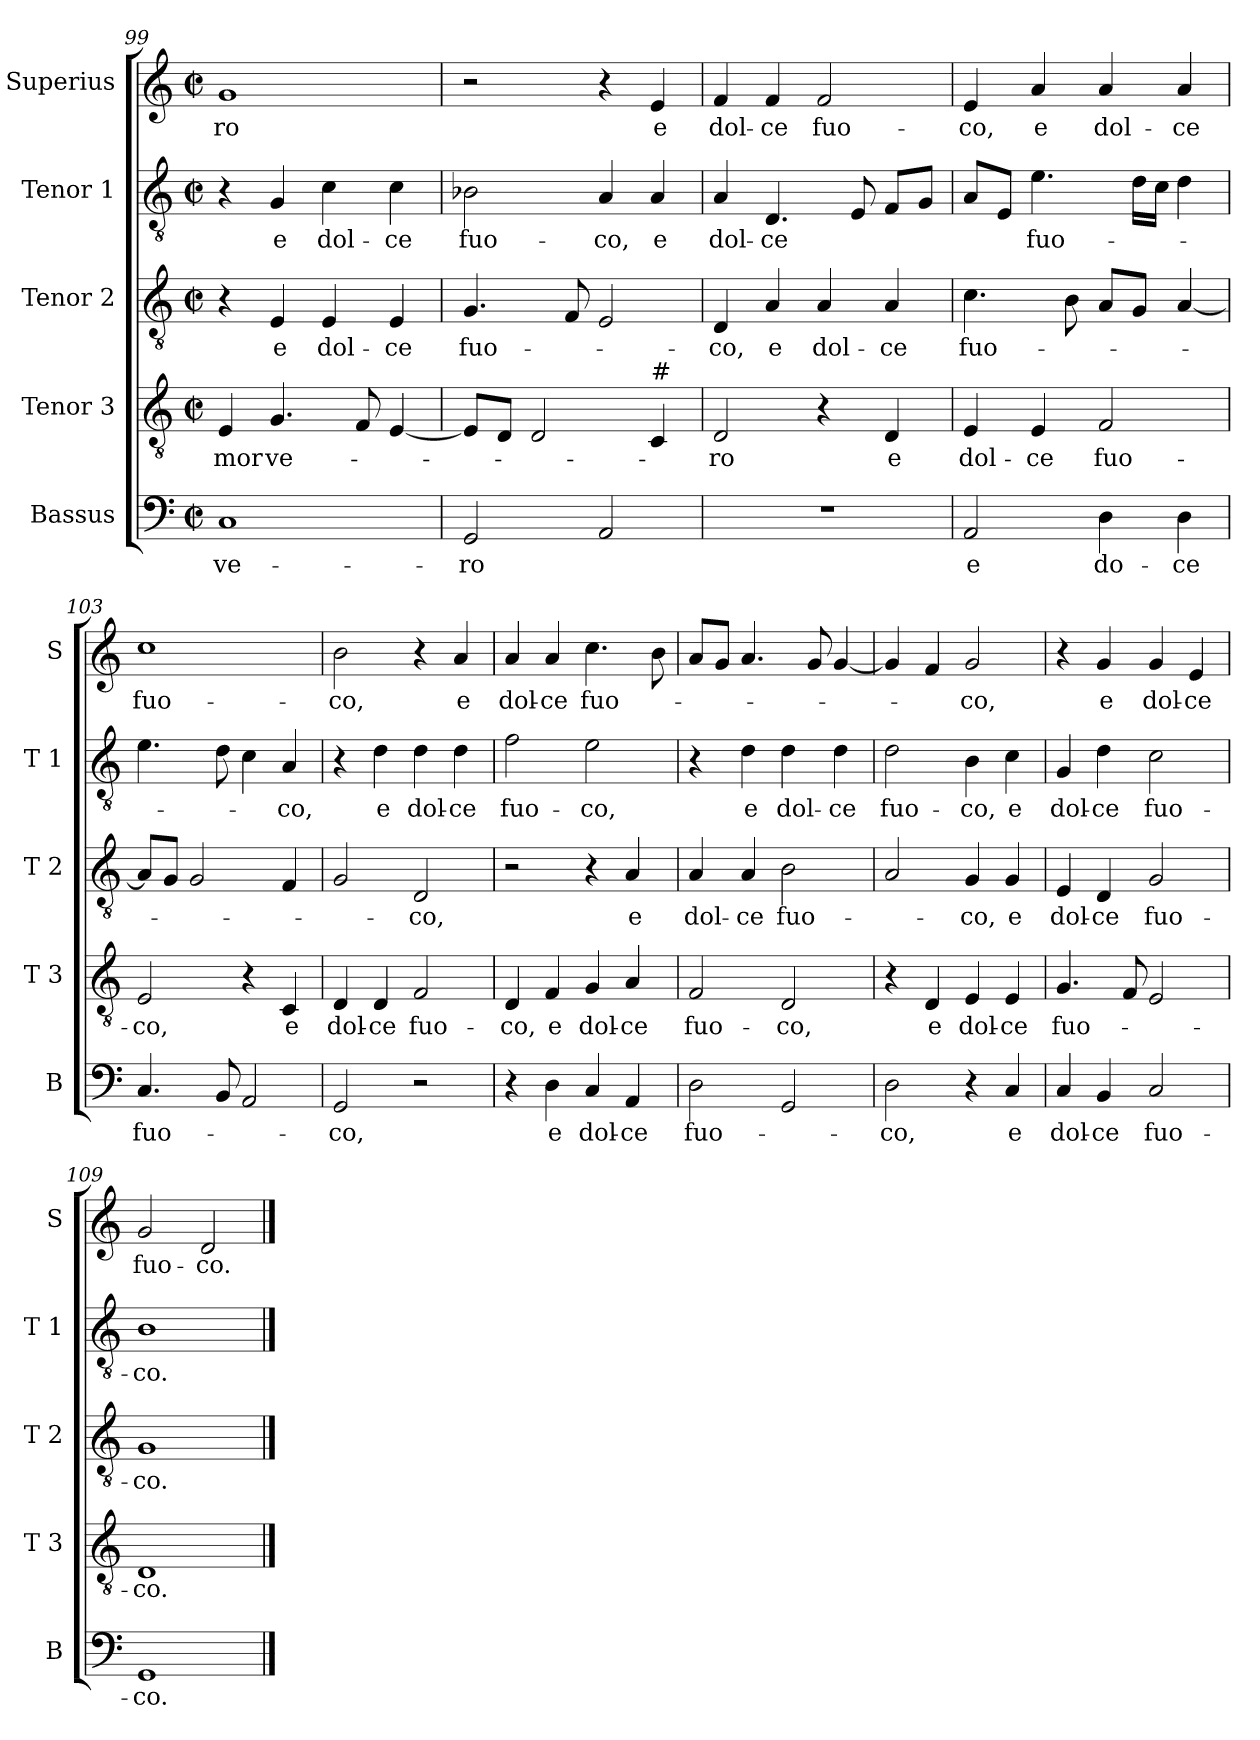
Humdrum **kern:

**kern	**text	**kern	**text	**kern	**text	**kern	**text	**kern	**text
*part5	*part5	*part4	*part4	*part3	*part3	*part2	*part2	*part1	*part1
*staff5	*staff5	*staff4	*staff4	*staff3	*staff3	*staff2	*staff2	*staff1	*staff1
*I"Bassus	*	*I"Tenor 3	*	*I"Tenor 2	*	*I"Tenor 1	*	*I"Superius	*
*I'B	*	*I'T 3	*	*I'T 2	*	*I'T 1	*	*I'S	*
*clefF4	*	*clefGv2	*	*clefGv2	*	*clefGv2	*	*clefG2	*
*k[]	*	*k[]	*	*k[]	*	*k[]	*	*k[]	*
*C:	*	*C:	*	*C:	*	*C:	*	*C:	*
*M2/2	*	*M2/2	*	*M2/2	*	*M2/2	*	*M2/2	*
*met(c|)	*	*met(c|)	*	*met(c|)	*	*met(c|)	*	*met(c|)	*
=99	=99	=99	=99	=99	=99	=99	=99	=99	=99
!	!LO:LY:b	!	!LO:LY:b	!	!	!	!	!	!LO:LY:b
1C	ve-	4E/	-mor	4r	.	4r	.	1g	-ro
!	!	!	!LO:LY:b	!	!LO:LY:b	!	!LO:LY:b	!	!
.	.	4.G/	ve-	4E/	e	4G/	e	.	.
!	!	!	!	!	!LO:LY:b	!	!LO:LY:b	!	!
.	.	.	.	4E/	dol-	4c\	dol-	.	.
.	.	8F/	.	.	.	.	.	.	.
!	!	!	!	!	!LO:LY:b	!	!LO:LY:b	!	!
.	.	[4E/	.	4E/	-ce	4c\	-ce	.	.
=100	=100	=100	=100	=100	=100	=100	=100	=100	=100
!	!LO:LY:b	!	!	!	!LO:LY:b	!	!LO:LY:b	!	!
2GG/	-ro	8E/L]	.	4.G/	fuo-	2B-X\	fuo-	2r	.
.	.	8D/J	.	.	.	.	.	.	.
.	.	2D/	.	.	.	.	.	.	.
.	.	.	.	8F/	.	.	.	.	.
!	!	!	!	!	!	!	!LO:LY:b	!	!
2AA/	.	.	.	2E/	.	4A/	-co,	4r	.
!	!	!LO:TX:a:t=#	!	!	!	!	!	!	!
!	!	!	!	!	!	!	!LO:LY:b	!	!LO:LY:b
.	.	4C/	.	.	.	4A/	e	4e/	e
=101	=101	=101	=101	=101	=101	=101	=101	=101	=101
!	!	!	!LO:LY:b	!	!LO:LY:b	!	!LO:LY:b	!	!LO:LY:b
1r	.	2D/	-ro	4D/	-co,	4A/	dol-	4f/	dol-
!	!	!	!	!	!LO:LY:b	!	!LO:LY:b	!	!LO:LY:b
.	.	.	.	4A/	e	4.D/	-ce	4f/	-ce
!	!	!	!	!	!LO:LY:b	!	!	!	!LO:LY:b
.	.	4r	.	4A/	dol-	.	.	2f/	fuo-
.	.	.	.	.	.	8E/	.	.	.
!	!	!	!LO:LY:b	!	!LO:LY:b	!	!	!	!
.	.	4D/	e	4A/	-ce	8F/L	.	.	.
.	.	.	.	.	.	8G/J	.	.	.
=102	=102	=102	=102	=102	=102	=102	=102	=102	=102
!	!LO:LY:b	!	!LO:LY:b	!	!LO:LY:b	!	!	!	!LO:LY:b
2AA/	e	4E/	dol-	4.c\	fuo-	8A/L	.	4e/	-co,
.	.	.	.	.	.	8E/J	.	.	.
!	!	!	!LO:LY:b	!	!	!	!LO:LY:b	!	!LO:LY:b
.	.	4E/	-ce	.	.	4.e\	fuo-	4a/	e
.	.	.	.	8B\	.	.	.	.	.
!	!LO:LY:b	!	!LO:LY:b	!	!	!	!	!	!LO:LY:b
4D\	do-	2F/	fuo-	8A/L	.	.	.	4a/	dol-
.	.	.	.	8G/J	.	16d\LL	.	.	.
.	.	.	.	.	.	16c\JJ	.	.	.
!	!LO:LY:b	!	!	!	!	!	!	!	!LO:LY:b
4D\	-ce	.	.	[4A/	.	4d\	.	4a/	-ce
!!LO:LB:g=z
=103	=103	=103	=103	=103	=103	=103	=103	=103	=103
!	!LO:LY:b	!	!LO:LY:b	!	!	!	!	!	!LO:LY:b
4.C/	fuo-	2E/	-co,	8A/L]	.	4.e\	.	1cc	fuo-
.	.	.	.	8G/J	.	.	.	.	.
.	.	.	.	2G/	.	.	.	.	.
8BB/	.	.	.	.	.	8d\	.	.	.
2AA/	.	4r	.	.	.	4c\	.	.	.
!	!	!	!LO:LY:b	!	!	!	!LO:LY:b	!	!
.	.	4C/	e	4F/	.	4A/	-co,	.	.
=104	=104	=104	=104	=104	=104	=104	=104	=104	=104
!	!LO:LY:b	!	!LO:LY:b	!	!	!	!	!	!LO:LY:b
2GG/	-co,	4D/	dol-	2G/	.	4r	.	2b\	-co,
!	!	!	!LO:LY:b	!	!	!	!LO:LY:b	!	!
.	.	4D/	-ce	.	.	4d\	e	.	.
!	!	!	!LO:LY:b	!	!LO:LY:b	!	!LO:LY:b	!	!
2r	.	2F/	fuo-	2D/	-co,	4d\	dol-	4r	.
!	!	!	!	!	!	!	!LO:LY:b	!	!LO:LY:b
.	.	.	.	.	.	4d\	-ce	4a/	e
=105	=105	=105	=105	=105	=105	=105	=105	=105	=105
!	!	!	!LO:LY:b	!	!	!	!LO:LY:b	!	!LO:LY:b
4r	.	4D/	-co,	2r	.	2f\	fuo-	4a/	dol-
!	!LO:LY:b	!	!LO:LY:b	!	!	!	!	!	!LO:LY:b
4D\	e	4F/	e	.	.	.	.	4a/	-ce
!	!LO:LY:b	!	!LO:LY:b	!	!	!	!LO:LY:b	!	!LO:LY:b
4C/	dol-	4G/	dol-	4r	.	2e\	-co,	4.cc\	fuo-
!	!LO:LY:b	!	!LO:LY:b	!	!LO:LY:b	!	!	!	!
4AA/	-ce	4A/	-ce	4A/	e	.	.	.	.
.	.	.	.	.	.	.	.	8b\	.
=106	=106	=106	=106	=106	=106	=106	=106	=106	=106
!	!LO:LY:b	!	!LO:LY:b	!	!LO:LY:b	!	!	!	!
2D\	fuo-	2F/	fuo-	4A/	dol-	4r	.	8a/L	.
.	.	.	.	.	.	.	.	8g/J	.
!	!	!	!	!	!LO:LY:b	!	!LO:LY:b	!	!
.	.	.	.	4A/	-ce	4d\	e	4.a/	.
!	!	!	!LO:LY:b	!	!LO:LY:b	!	!LO:LY:b	!	!
2GG/	.	2D/	-co,	2B\	fuo-	4d\	dol-	.	.
.	.	.	.	.	.	.	.	8g/	.
!	!	!	!	!	!	!	!LO:LY:b	!	!
.	.	.	.	.	.	4d\	-ce	[4g/	.
=107	=107	=107	=107	=107	=107	=107	=107	=107	=107
!	!LO:LY:b	!	!	!	!	!	!LO:LY:b	!	!
2D\	-co,	4r	.	2A/	.	2d\	fuo-	4g/]	.
!	!	!	!LO:LY:b	!	!	!	!	!	!
.	.	4D/	e	.	.	.	.	4f/	.
!	!	!	!LO:LY:b	!	!LO:LY:b	!	!LO:LY:b	!	!LO:LY:b
4r	.	4E/	dol-	4G/	-co,	4B\	-co,	2g/	-co,
!	!LO:LY:b	!	!LO:LY:b	!	!LO:LY:b	!	!LO:LY:b	!	!
4C/	e	4E/	-ce	4G/	e	4c\	e	.	.
=108	=108	=108	=108	=108	=108	=108	=108	=108	=108
!	!LO:LY:b	!	!LO:LY:b	!	!LO:LY:b	!	!LO:LY:b	!	!
4C/	dol-	4.G/	fuo-	4E/	dol-	4G/	dol-	4r	.
!	!LO:LY:b	!	!	!	!LO:LY:b	!	!LO:LY:b	!	!LO:LY:b
4BB/	-ce	.	.	4D/	-ce	4d\	-ce	4g/	e
.	.	8F/	.	.	.	.	.	.	.
!	!LO:LY:b	!	!	!	!LO:LY:b	!	!LO:LY:b	!	!LO:LY:b
2C/	fuo-	2E/	.	2G/	fuo-	2c\	fuo-	4g/	dol-
!	!	!	!	!	!	!	!	!	!LO:LY:b
.	.	.	.	.	.	.	.	4e/	-ce
=109	=109	=109	=109	=109	=109	=109	=109	=109	=109
!	!LO:LY:b	!	!LO:LY:b	!	!LO:LY:b	!	!LO:LY:b	!	!LO:LY:b
1GG	-co.	1D	-co.	1G	-co.	1B	-co.	2g/	fuo-
!	!	!	!	!	!	!	!	!	!LO:LY:b
.	.	.	.	.	.	.	.	2d/	-co.
==	==	==	==	==	==	==	==	==	==
*-	*-	*-	*-	*-	*-	*-	*-	*-	*-
